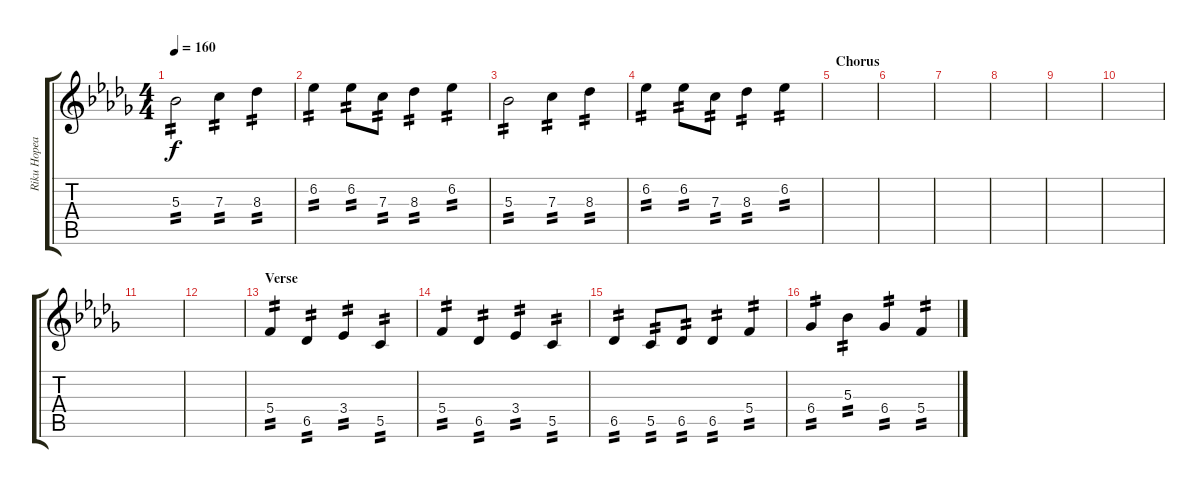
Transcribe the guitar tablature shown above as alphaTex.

\track ("Riku Hopeakoski (lead)" "Riku Hopea") {instrument distortionguitar}
\staff {score tabs}
\tuning (D4 A3 F3 C3 G2 D2) {hide}
\ts (4 4)
\tempo 160
\clef g2
\ks bbminor
5.3.2{tp 2 dy f} 7.3.4{tp 2} 8.3.4{tp 2} |
6.2.4{tp 2} 6.2.8{tp 2} 7.3.8{tp 2} 8.3.4{tp 2} 6.2.4{tp 2} |
5.3.2{tp 2} 7.3.4{tp 2} 8.3.4{tp 2} |
6.2.4{tp 2} 6.2.8{tp 2} 7.3.8{tp 2} 8.3.4{tp 2} 6.2.4{tp 2} |
\section ("" "Chorus")
|
|
|
|
|
|
|
|
\section ("" "Verse")
5.4.4{tp 2} 6.5.4{tp 2} 3.4.4{tp 2} 5.5.4{tp 2} |
5.4.4{tp 2} 6.5.4{tp 2} 3.4.4{tp 2} 5.5.4{tp 2} |
6.5.4{tp 2} 5.5.8{tp 2} 6.5.8{tp 2} 6.5.4{tp 2} 5.4.4{tp 2} |
6.4.4{tp 2} 5.3.4{tp 2} 6.4.4{tp 2} 5.4.4{tp 2}
